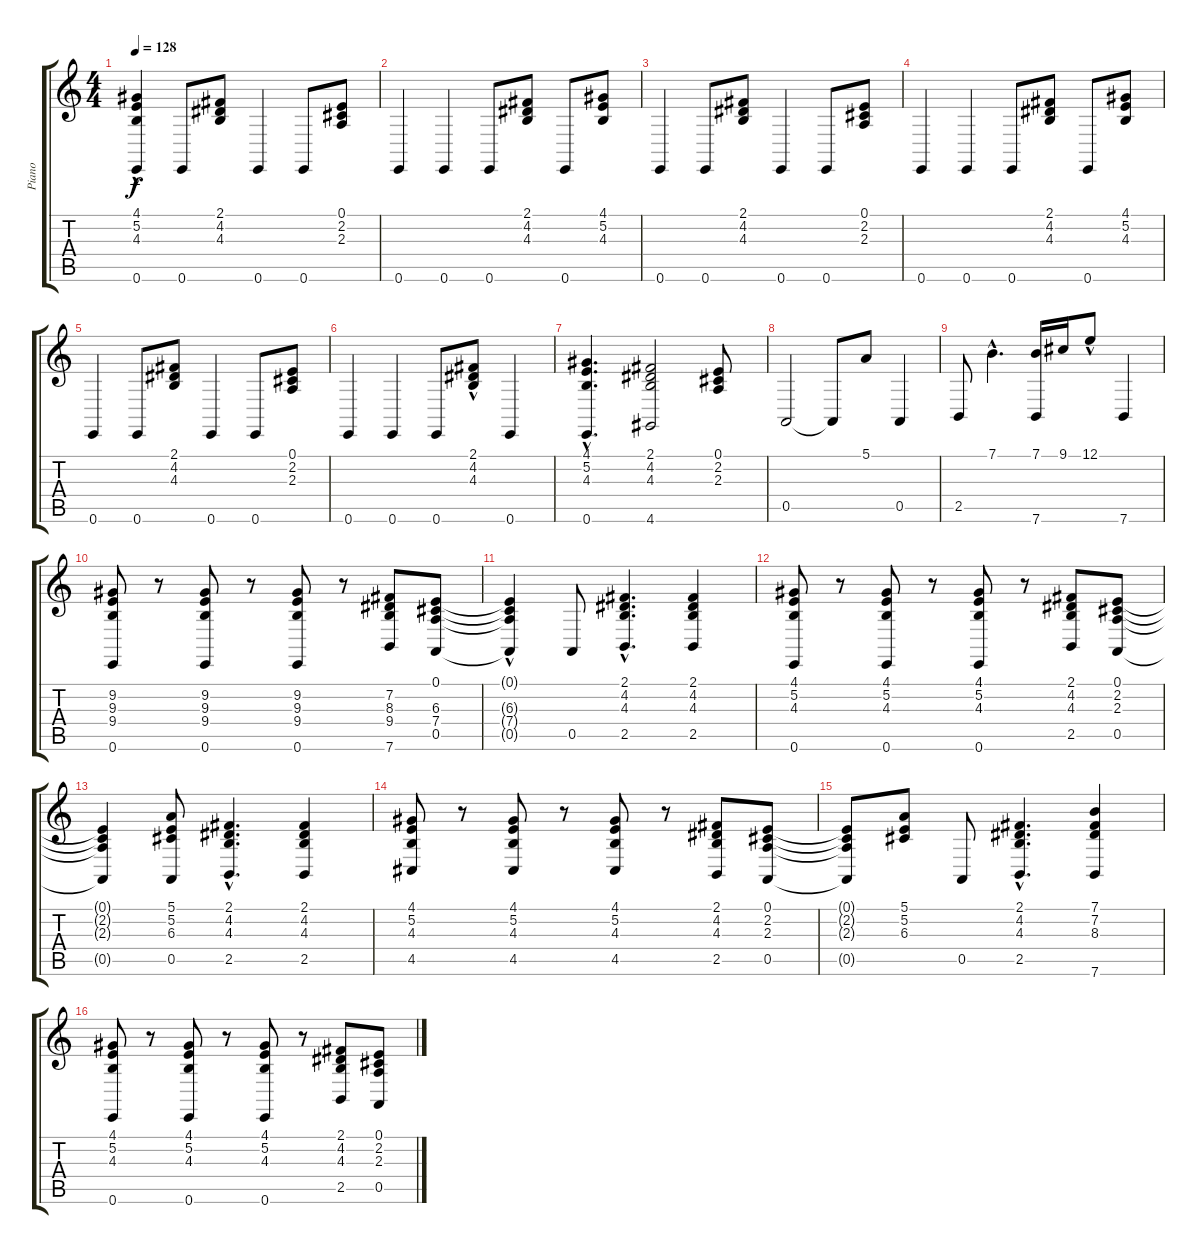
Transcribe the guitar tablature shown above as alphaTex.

\track ("Piano" "Piano") {instrument acousticgrandpiano}
\staff {score tabs}
\tuning (E4 B3 G3 D3 A2 E2) {hide}
\ts (4 4)
\tempo 128
\clef g2
\ks c
(4.1{hac} 5.2{hac} 4.3{hac} 0.6).4{dy f} 0.6.8 (2.1 4.2 4.3).8 0.6.4 0.6.8 (0.1 2.2 2.3).8 |
0.6.4 0.6.4 0.6.8 (2.1 4.2 4.3).8 0.6.8 (4.1 5.2 4.3).8 |
0.6.4 0.6.8 (2.1 4.2 4.3).8 0.6.4 0.6.8 (0.1 2.2 2.3).8 |
0.6.4 0.6.4 0.6.8 (2.1 4.2 4.3).8 0.6.8 (4.1 5.2 4.3).8 |
0.6.4 0.6.8 (2.1 4.2 4.3).8 0.6.4 0.6.8 (0.1 2.2 2.3).8 |
0.6.4 0.6.4 0.6.8 (2.1{hac} 4.2{hac} 4.3{hac}).8 0.6.4 |
(4.1{hac} 5.2{hac} 4.3{hac} 0.6{hac}).4{d} (2.1 4.2 4.3 4.6).2 (0.1 2.2 2.3).8 |
0.5.2 0.5{t}.8 5.1.8 0.5.4 |
2.5.8 7.1{hac}.4{d} (7.1 7.6).16 9.1.16 12.1{hac}.8 7.6.4 |
(9.2 9.3 9.4 0.6).8 r.8 (9.2 9.3 9.4 0.6).8 r.8 (9.2 9.3 9.4 0.6).8 r.8 (7.2 8.3 9.4 7.6).8 (0.1 6.3 7.4 0.5).8 |
(0.1{hac t} 6.3{hac t} 7.4{hac t} 0.5{t}).4 0.5.8 (2.1{hac} 4.2{hac} 4.3{hac} 2.5{hac}).4{d} (2.1 4.2 4.3 2.5).4 |
(4.1 5.2 4.3 0.6).8 r.8 (4.1 5.2 4.3 0.6).8 r.8 (4.1 5.2 4.3 0.6).8 r.8 (2.1 4.2 4.3 2.5).8 (0.1 2.2 2.3 0.5).8 |
(0.1{t} 2.2{t} 2.3{t} 0.5{t}).4 (5.1 5.2 6.3 0.5).8 (2.1{hac} 4.2{hac} 4.3{hac} 2.5{hac}).4{d} (2.1 4.2 4.3 2.5).4 |
(4.1 5.2 4.3 4.5).8 r.8 (4.1 5.2 4.3 4.5).8 r.8 (4.1 5.2 4.3 4.5).8 r.8 (2.1 4.2 4.3 2.5).8 (0.1 2.2 2.3 0.5).8 |
(0.1{t} 2.2{t} 2.3{t} 0.5{t}).8 (5.1 5.2 6.3).8 0.5.8 (2.1 4.2 4.3 2.5{hac}).4{d} (7.1 7.2 8.3 7.6).4 |
(4.1 5.2 4.3 0.6).8 r.8 (4.1 5.2 4.3 0.6).8 r.8 (4.1 5.2 4.3 0.6).8 r.8 (2.1 4.2 4.3 2.5).8 (0.1 2.2 2.3 0.5).8
